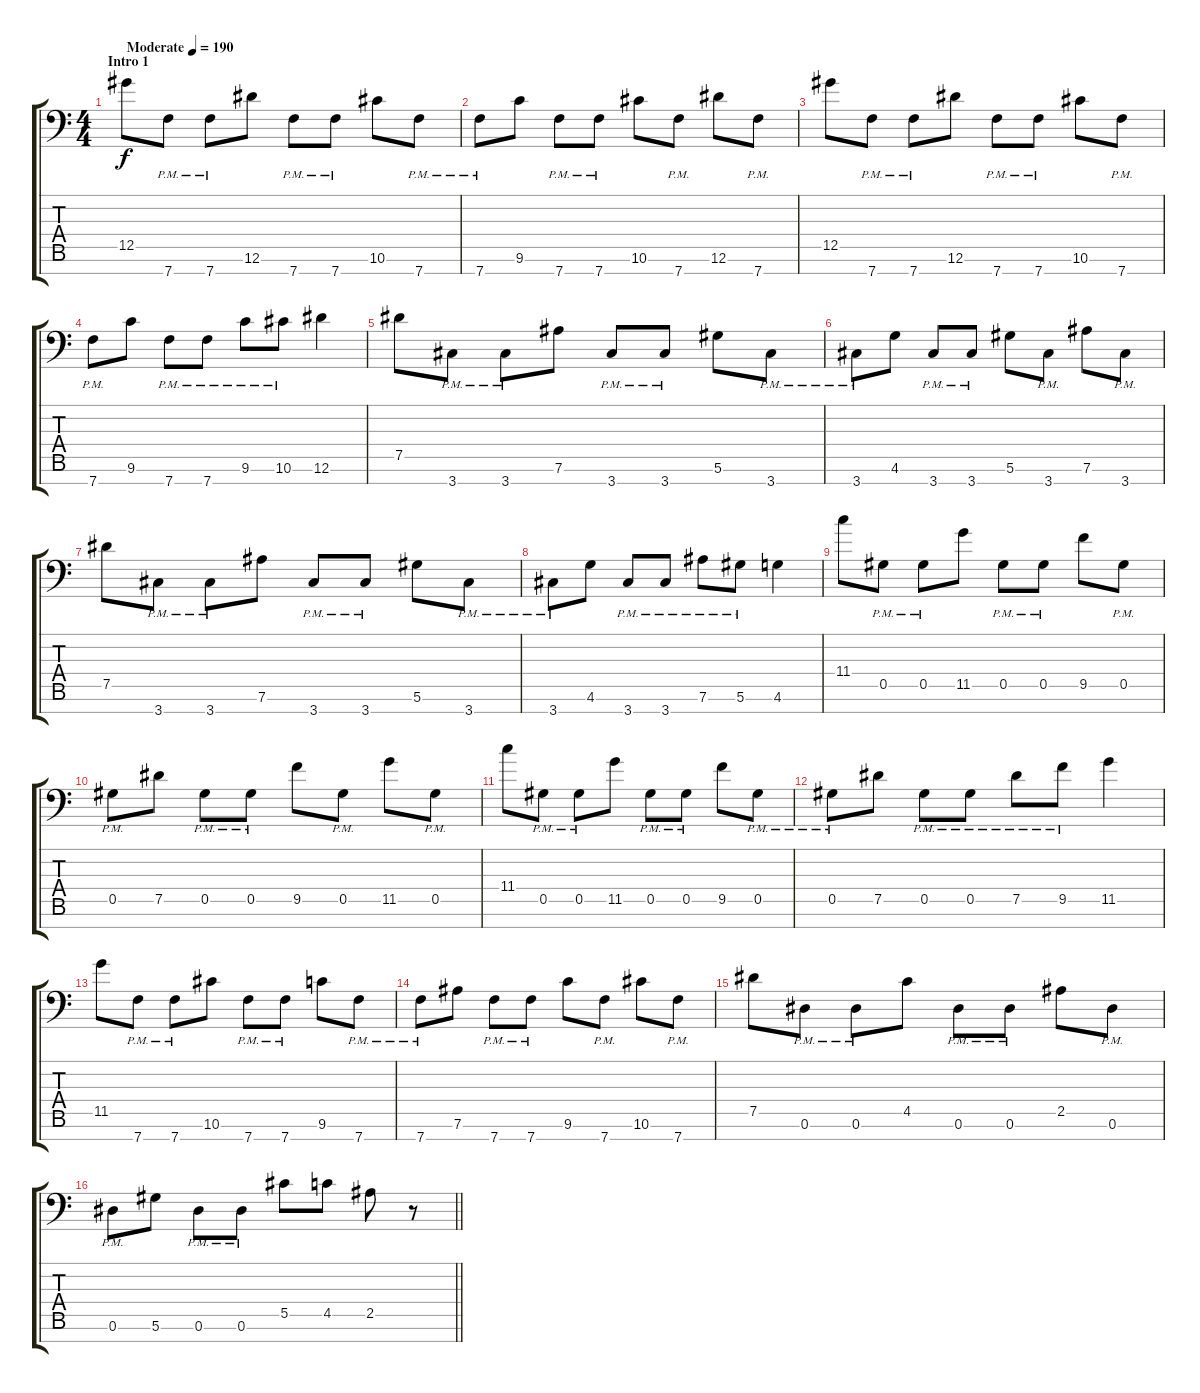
\track "" {instrument distortionguitar}
\staff {score tabs}
\tuning (Eb4 Bb3 Gb3 Db3 Ab2 Eb2 Bb1) {hide}
\ts (4 4)
\section ("" "Intro 1")
\tempo (190 "Moderate")
\clef f4
\ks c
12.5.8{dy f instrument distortionguitar} 7.7{pm}.8 7.7{pm}.8 12.6.8 7.7{pm}.8 7.7{pm}.8 10.6.8 7.7{pm}.8 |
7.7{pm}.8 9.6.8 7.7{pm}.8 7.7{pm}.8 10.6.8 7.7{pm}.8 12.6.8 7.7{pm}.8 |
12.5.8 7.7{pm}.8 7.7{pm}.8 12.6.8 7.7{pm}.8 7.7{pm}.8 10.6.8 7.7{pm}.8 |
7.7{pm}.8 9.6.8 7.7{pm}.8 7.7{pm}.8 9.6{pm}.8 10.6{pm}.8 12.6.4 |
7.5.8 3.7{pm}.8 3.7{pm}.8 7.6.8 3.7{pm}.8 3.7{pm}.8 5.6.8 3.7{pm}.8 |
3.7{pm}.8 4.6.8 3.7{pm}.8 3.7{pm}.8 5.6.8 3.7{pm}.8 7.6.8 3.7{pm}.8 |
7.5.8 3.7{pm}.8 3.7{pm}.8 7.6.8 3.7{pm}.8 3.7{pm}.8 5.6.8 3.7{pm}.8 |
3.7{pm}.8 4.6.8 3.7{pm}.8 3.7{pm}.8 7.6{pm}.8 5.6{pm}.8 4.6.4 |
11.4.8 0.5{pm}.8 0.5{pm}.8 11.5.8 0.5{pm}.8 0.5{pm}.8 9.5.8 0.5{pm}.8 |
0.5{pm}.8 7.5.8 0.5{pm}.8 0.5{pm}.8 9.5.8 0.5{pm}.8 11.5.8 0.5{pm}.8 |
11.4.8 0.5{pm}.8 0.5{pm}.8 11.5.8 0.5{pm}.8 0.5{pm}.8 9.5.8 0.5{pm}.8 |
0.5{pm}.8 7.5.8 0.5{pm}.8 0.5{pm}.8 7.5{pm}.8 9.5{pm}.8 11.5.4 |
11.5.8 7.7{pm}.8 7.7{pm}.8 10.6.8 7.7{pm}.8 7.7{pm}.8 9.6.8 7.7{pm}.8 |
7.7{pm}.8 7.6.8 7.7{pm}.8 7.7{pm}.8 9.6.8 7.7{pm}.8 10.6.8 7.7{pm}.8 |
7.5.8 0.6{pm}.8 0.6{pm}.8 4.5.8 0.6{pm}.8 0.6{pm}.8 2.5.8 0.6{pm}.8 |
\barLineRight lightlight
0.6{pm}.8 5.6.8 0.6{pm}.8 0.6{pm}.8 5.5.8 4.5.8 2.5.8 r.8
